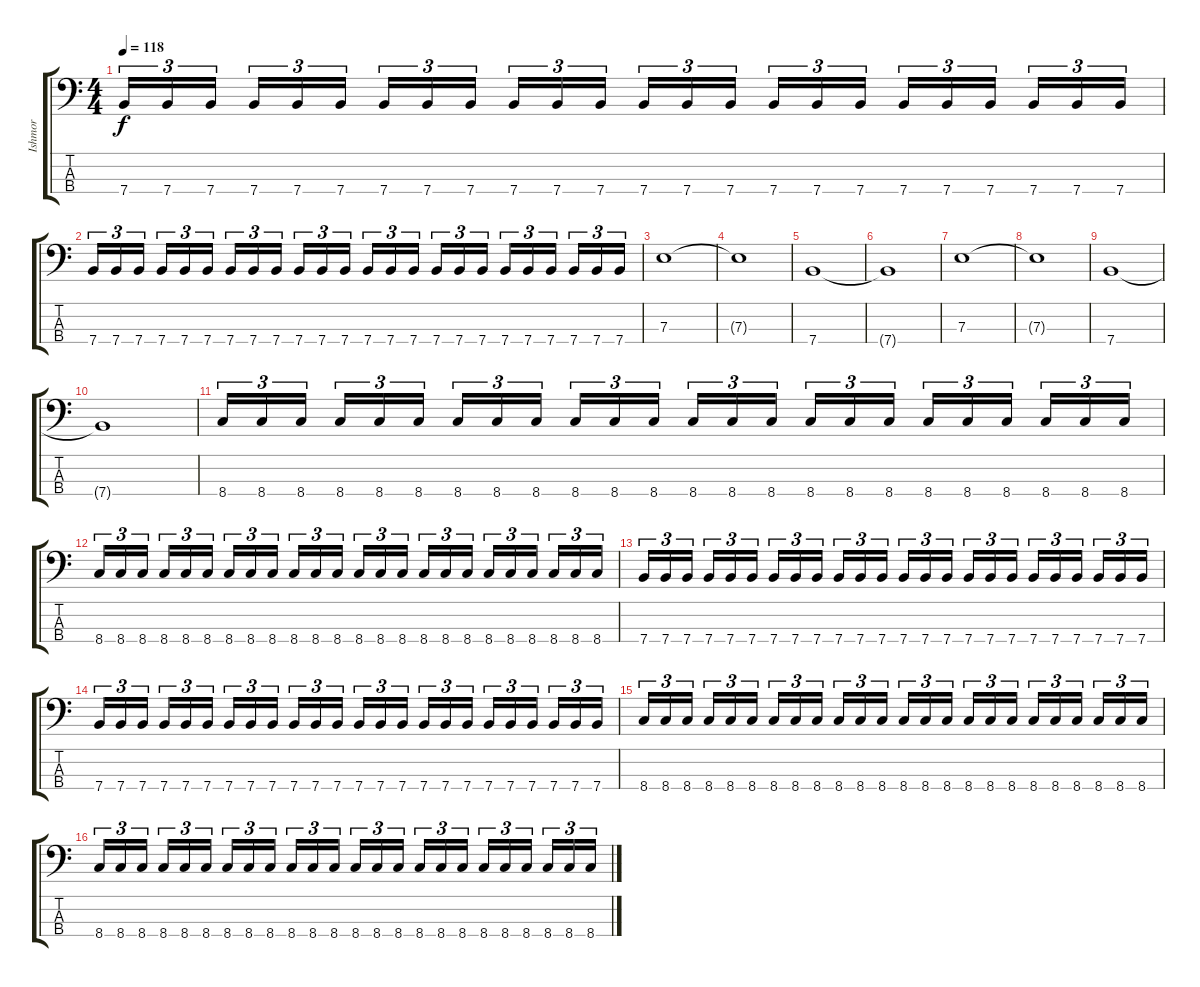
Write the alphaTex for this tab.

\track ("Ishmor" "Ishmor") {instrument electricbasspick}
\staff {score tabs}
\tuning (G2 D2 A1 E1) {hide}
\ts (4 4)
\tempo 118
\clef f4
\ks c
7.4.16{tu (3 2) dy f} 7.4.16{tu (3 2)} 7.4.16{tu (3 2)} 7.4.16{tu (3 2)} 7.4.16{tu (3 2)} 7.4.16{tu (3 2)} 7.4.16{tu (3 2)} 7.4.16{tu (3 2)} 7.4.16{tu (3 2)} 7.4.16{tu (3 2)} 7.4.16{tu (3 2)} 7.4.16{tu (3 2)} 7.4.16{tu (3 2)} 7.4.16{tu (3 2)} 7.4.16{tu (3 2)} 7.4.16{tu (3 2)} 7.4.16{tu (3 2)} 7.4.16{tu (3 2)} 7.4.16{tu (3 2)} 7.4.16{tu (3 2)} 7.4.16{tu (3 2)} 7.4.16{tu (3 2)} 7.4.16{tu (3 2)} 7.4.16{tu (3 2)} |
7.4.16{tu (3 2)} 7.4.16{tu (3 2)} 7.4.16{tu (3 2)} 7.4.16{tu (3 2)} 7.4.16{tu (3 2)} 7.4.16{tu (3 2)} 7.4.16{tu (3 2)} 7.4.16{tu (3 2)} 7.4.16{tu (3 2)} 7.4.16{tu (3 2)} 7.4.16{tu (3 2)} 7.4.16{tu (3 2)} 7.4.16{tu (3 2)} 7.4.16{tu (3 2)} 7.4.16{tu (3 2)} 7.4.16{tu (3 2)} 7.4.16{tu (3 2)} 7.4.16{tu (3 2)} 7.4.16{tu (3 2)} 7.4.16{tu (3 2)} 7.4.16{tu (3 2)} 7.4.16{tu (3 2)} 7.4.16{tu (3 2)} 7.4.16{tu (3 2)} |
7.3.1 |
7.3{t}.1 |
7.4.1 |
7.4{t}.1 |
7.3.1 |
7.3{t}.1 |
7.4.1 |
7.4{t}.1 |
8.4.16{tu (3 2)} 8.4.16{tu (3 2)} 8.4.16{tu (3 2)} 8.4.16{tu (3 2)} 8.4.16{tu (3 2)} 8.4.16{tu (3 2)} 8.4.16{tu (3 2)} 8.4.16{tu (3 2)} 8.4.16{tu (3 2)} 8.4.16{tu (3 2)} 8.4.16{tu (3 2)} 8.4.16{tu (3 2)} 8.4.16{tu (3 2)} 8.4.16{tu (3 2)} 8.4.16{tu (3 2)} 8.4.16{tu (3 2)} 8.4.16{tu (3 2)} 8.4.16{tu (3 2)} 8.4.16{tu (3 2)} 8.4.16{tu (3 2)} 8.4.16{tu (3 2)} 8.4.16{tu (3 2)} 8.4.16{tu (3 2)} 8.4.16{tu (3 2)} |
8.4.16{tu (3 2)} 8.4.16{tu (3 2)} 8.4.16{tu (3 2)} 8.4.16{tu (3 2)} 8.4.16{tu (3 2)} 8.4.16{tu (3 2)} 8.4.16{tu (3 2)} 8.4.16{tu (3 2)} 8.4.16{tu (3 2)} 8.4.16{tu (3 2)} 8.4.16{tu (3 2)} 8.4.16{tu (3 2)} 8.4.16{tu (3 2)} 8.4.16{tu (3 2)} 8.4.16{tu (3 2)} 8.4.16{tu (3 2)} 8.4.16{tu (3 2)} 8.4.16{tu (3 2)} 8.4.16{tu (3 2)} 8.4.16{tu (3 2)} 8.4.16{tu (3 2)} 8.4.16{tu (3 2)} 8.4.16{tu (3 2)} 8.4.16{tu (3 2)} |
7.4.16{tu (3 2)} 7.4.16{tu (3 2)} 7.4.16{tu (3 2)} 7.4.16{tu (3 2)} 7.4.16{tu (3 2)} 7.4.16{tu (3 2)} 7.4.16{tu (3 2)} 7.4.16{tu (3 2)} 7.4.16{tu (3 2)} 7.4.16{tu (3 2)} 7.4.16{tu (3 2)} 7.4.16{tu (3 2)} 7.4.16{tu (3 2)} 7.4.16{tu (3 2)} 7.4.16{tu (3 2)} 7.4.16{tu (3 2)} 7.4.16{tu (3 2)} 7.4.16{tu (3 2)} 7.4.16{tu (3 2)} 7.4.16{tu (3 2)} 7.4.16{tu (3 2)} 7.4.16{tu (3 2)} 7.4.16{tu (3 2)} 7.4.16{tu (3 2)} |
7.4.16{tu (3 2)} 7.4.16{tu (3 2)} 7.4.16{tu (3 2)} 7.4.16{tu (3 2)} 7.4.16{tu (3 2)} 7.4.16{tu (3 2)} 7.4.16{tu (3 2)} 7.4.16{tu (3 2)} 7.4.16{tu (3 2)} 7.4.16{tu (3 2)} 7.4.16{tu (3 2)} 7.4.16{tu (3 2)} 7.4.16{tu (3 2)} 7.4.16{tu (3 2)} 7.4.16{tu (3 2)} 7.4.16{tu (3 2)} 7.4.16{tu (3 2)} 7.4.16{tu (3 2)} 7.4.16{tu (3 2)} 7.4.16{tu (3 2)} 7.4.16{tu (3 2)} 7.4.16{tu (3 2)} 7.4.16{tu (3 2)} 7.4.16{tu (3 2)} |
8.4.16{tu (3 2)} 8.4.16{tu (3 2)} 8.4.16{tu (3 2)} 8.4.16{tu (3 2)} 8.4.16{tu (3 2)} 8.4.16{tu (3 2)} 8.4.16{tu (3 2)} 8.4.16{tu (3 2)} 8.4.16{tu (3 2)} 8.4.16{tu (3 2)} 8.4.16{tu (3 2)} 8.4.16{tu (3 2)} 8.4.16{tu (3 2)} 8.4.16{tu (3 2)} 8.4.16{tu (3 2)} 8.4.16{tu (3 2)} 8.4.16{tu (3 2)} 8.4.16{tu (3 2)} 8.4.16{tu (3 2)} 8.4.16{tu (3 2)} 8.4.16{tu (3 2)} 8.4.16{tu (3 2)} 8.4.16{tu (3 2)} 8.4.16{tu (3 2)} |
8.4.16{tu (3 2)} 8.4.16{tu (3 2)} 8.4.16{tu (3 2)} 8.4.16{tu (3 2)} 8.4.16{tu (3 2)} 8.4.16{tu (3 2)} 8.4.16{tu (3 2)} 8.4.16{tu (3 2)} 8.4.16{tu (3 2)} 8.4.16{tu (3 2)} 8.4.16{tu (3 2)} 8.4.16{tu (3 2)} 8.4.16{tu (3 2)} 8.4.16{tu (3 2)} 8.4.16{tu (3 2)} 8.4.16{tu (3 2)} 8.4.16{tu (3 2)} 8.4.16{tu (3 2)} 8.4.16{tu (3 2)} 8.4.16{tu (3 2)} 8.4.16{tu (3 2)} 8.4.16{tu (3 2)} 8.4.16{tu (3 2)} 8.4.16{tu (3 2)}
